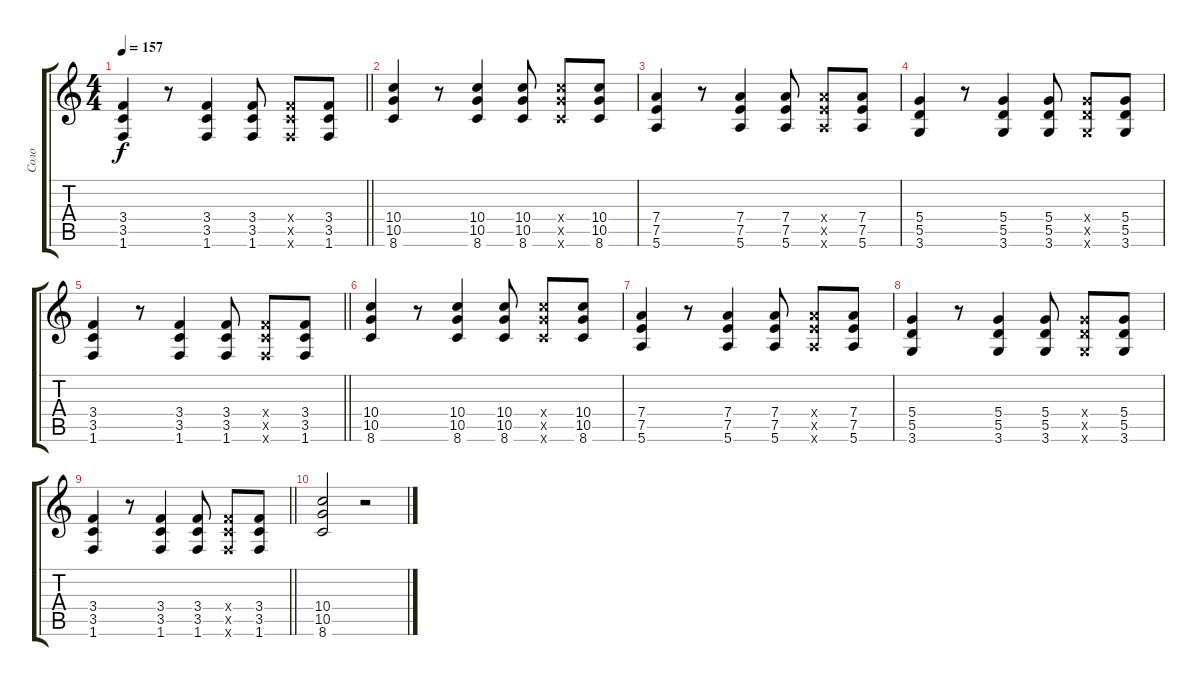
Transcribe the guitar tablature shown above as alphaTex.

\track ("Соло" "Соло") {instrument distortionguitar}
\staff {score tabs}
\tuning (E4 B3 G3 D3 A2 E2) {hide}
\ts (4 4)
\tempo 157
\clef g2
\barLineRight lightlight
\ks c
(3.4 3.5 1.6).4{dy f} r.8 (3.4 3.5 1.6).4 (3.4 3.5 1.6).8 (3.4{x} 3.5{x} 1.6{x}).8 (3.4 3.5 1.6).8 |
(10.4 10.5 8.6).4 r.8 (10.4 10.5 8.6).4 (10.4 10.5 8.6).8 (10.4{x} 10.5{x} 8.6{x}).8 (10.4 10.5 8.6).8 |
(7.4 7.5 5.6).4 r.8 (7.4 7.5 5.6).4 (7.4 7.5 5.6).8 (7.4{x} 7.5{x} 5.6{x}).8 (7.4 7.5 5.6).8 |
(5.4 5.5 3.6).4 r.8 (5.4 5.5 3.6).4 (5.4 5.5 3.6).8 (5.4{x} 5.5{x} 3.6{x}).8 (5.4 5.5 3.6).8 |
\barLineRight lightlight
(3.4 3.5 1.6).4 r.8 (3.4 3.5 1.6).4 (3.4 3.5 1.6).8 (3.4{x} 3.5{x} 1.6{x}).8 (3.4 3.5 1.6).8 |
(10.4 10.5 8.6).4 r.8 (10.4 10.5 8.6).4 (10.4 10.5 8.6).8 (10.4{x} 10.5{x} 8.6{x}).8 (10.4 10.5 8.6).8 |
(7.4 7.5 5.6).4 r.8 (7.4 7.5 5.6).4 (7.4 7.5 5.6).8 (7.4{x} 7.5{x} 5.6{x}).8 (7.4 7.5 5.6).8 |
(5.4 5.5 3.6).4 r.8 (5.4 5.5 3.6).4 (5.4 5.5 3.6).8 (5.4{x} 5.5{x} 3.6{x}).8 (5.4 5.5 3.6).8 |
\barLineRight lightlight
(3.4 3.5 1.6).4 r.8 (3.4 3.5 1.6).4 (3.4 3.5 1.6).8 (3.4{x} 3.5{x} 1.6{x}).8 (3.4 3.5 1.6).8 |
(10.4 10.5 8.6).2 r.2
